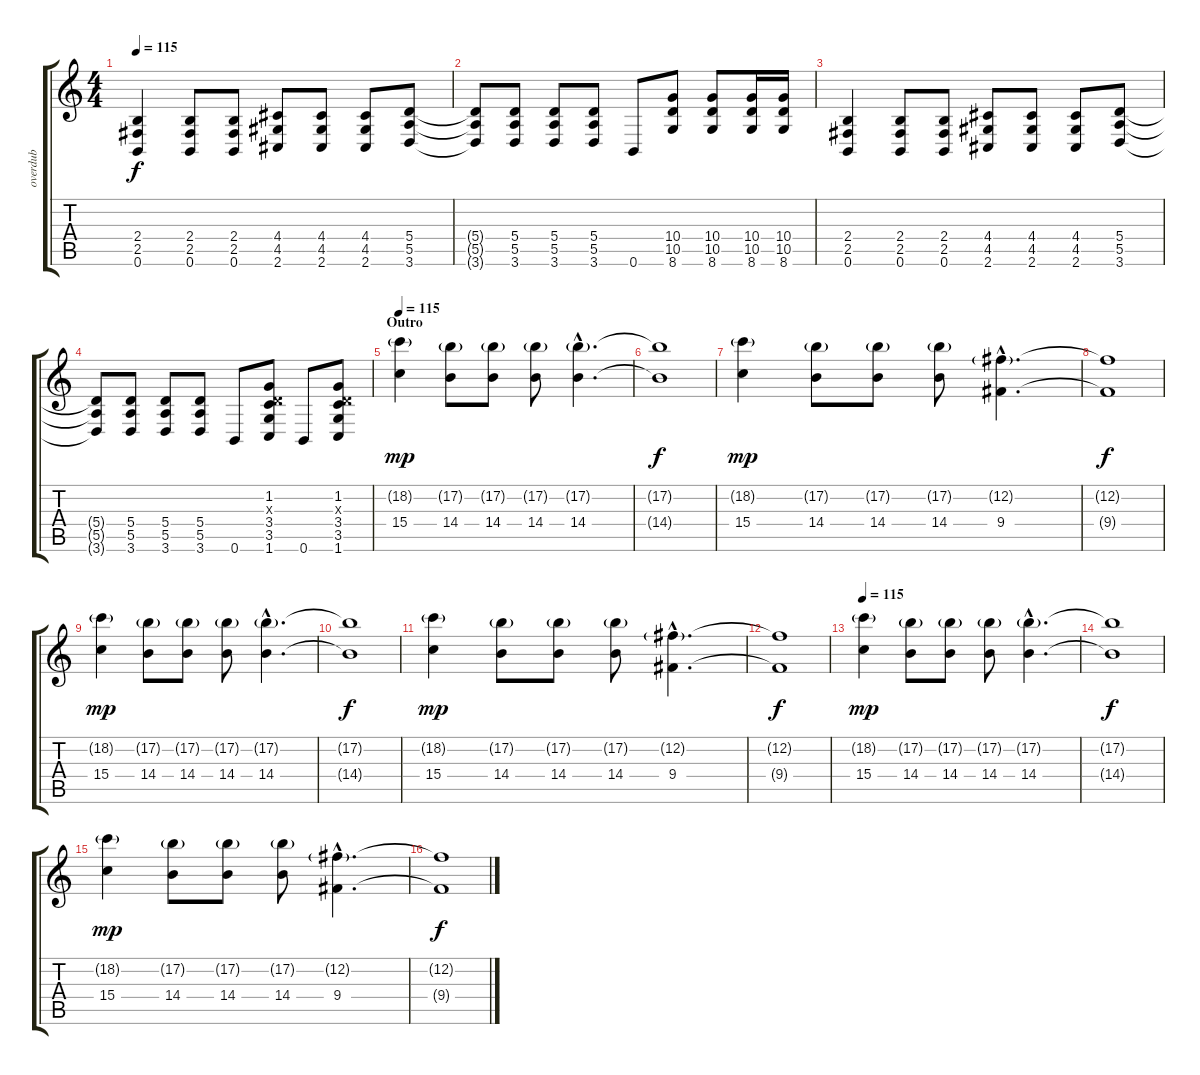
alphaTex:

\track ("overdub" "overdub") {instrument overdrivenguitar}
\staff {score tabs}
\tuning (B3 Gb3 D3 A2 E2 B1) {hide}
\ts (4 4)
\tempo 115
\clef g2
\ks c
(2.4 2.5 0.6).4{dy f volume 12 balance 12 instrument overdrivenguitar} (2.4 2.5 0.6).8 (2.4 2.5 0.6).8 (4.4 4.5 2.6).8 (4.4 4.5 2.6).8 (4.4 4.5 2.6).8 (5.4 5.5 3.6).8 |
(5.4{t} 5.5{t} 3.6{t}).8 (5.4 5.5 3.6).8 (5.4 5.5 3.6).8 (5.4 5.5 3.6).8 0.6.8 (10.4 10.5 8.6).8 (10.4 10.5 8.6).8 (10.4 10.5 8.6).16 (10.4 10.5 8.6).16 |
(2.4 2.5 0.6).4 (2.4 2.5 0.6).8 (2.4 2.5 0.6).8 (4.4 4.5 2.6).8 (4.4 4.5 2.6).8 (4.4 4.5 2.6).8 (5.4 5.5 3.6).8 |
(5.4{t} 5.5{t} 3.6{t}).8 (5.4 5.5 3.6).8 (5.4 5.5 3.6).8 (5.4 5.5 3.6).8 0.6.8 (1.2 0.3{x} 3.4 3.5 1.6).8 0.6.8 (1.2 0.3{x} 3.4 3.5 1.6).8 |
\section ("" "Outro")
\tempo 115
(18.2{g} 15.4).4{dy mp volume 12 balance 12 instrument overdrivenguitar} (17.2{g} 14.4).8 (17.2{g} 14.4).8 (17.2{g} 14.4).8 (17.2{g hac} 14.4{hac}).4{d} |
(17.2{t} 14.4{t}).1{dy f} |
(18.2{g} 15.4).4{dy mp} (17.2{g} 14.4).8 (17.2{g} 14.4).8 (17.2{g} 14.4).8 (12.2{g hac} 9.4{hac}).4{d} |
(12.2{t} 9.4{t}).1{dy f} |
(18.2{g} 15.4).4{dy mp volume 12 balance 12 instrument overdrivenguitar} (17.2{g} 14.4).8 (17.2{g} 14.4).8 (17.2{g} 14.4).8 (17.2{g hac} 14.4{hac}).4{d} |
(17.2{t} 14.4{t}).1{dy f} |
(18.2{g} 15.4).4{dy mp} (17.2{g} 14.4).8 (17.2{g} 14.4).8 (17.2{g} 14.4).8 (12.2{g hac} 9.4{hac}).4{d} |
(12.2{t} 9.4{t}).1{dy f} |
\section ("" "")
\tempo 115
(18.2{g} 15.4).4{dy mp volume 12 balance 12 instrument overdrivenguitar} (17.2{g} 14.4).8 (17.2{g} 14.4).8 (17.2{g} 14.4).8 (17.2{g hac} 14.4{hac}).4{d} |
(17.2{t} 14.4{t}).1{dy f} |
(18.2{g} 15.4).4{dy mp} (17.2{g} 14.4).8 (17.2{g} 14.4).8 (17.2{g} 14.4).8 (12.2{g hac} 9.4{hac}).4{d} |
(12.2{t} 9.4{t}).1{dy f}
